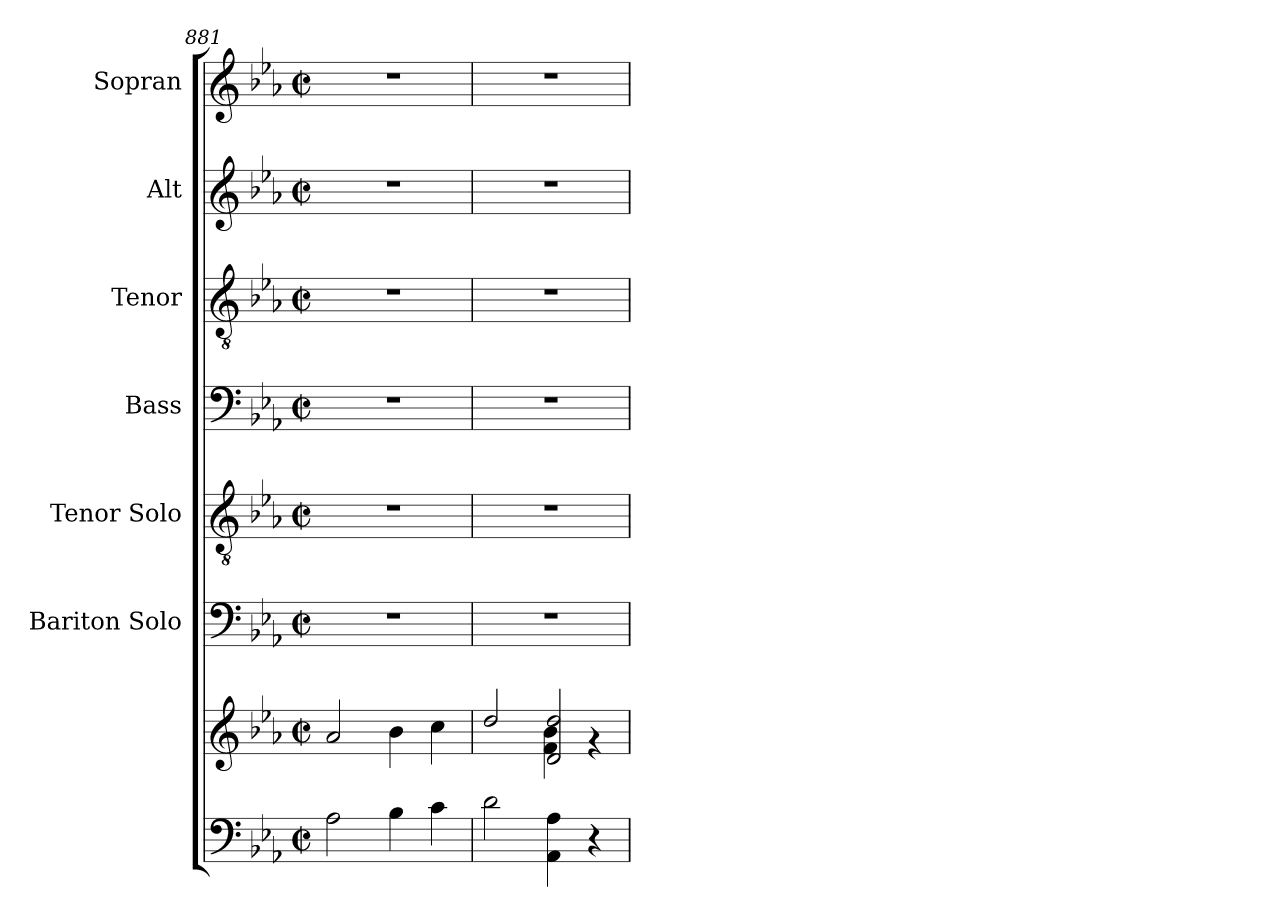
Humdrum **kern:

**kern	**kern	**kern	**kern	**kern	**kern	**kern	**kern
*part7	*part7	*part6	*part5	*part4	*part3	*part2	*part1
*staff8	*staff7	*staff6	*staff5	*staff4	*staff3	*staff2	*staff1
*	*	*I"Bariton Solo	*I"Tenor Solo	*I"Bass	*I"Tenor	*I"Alt	*I"Sopran
*	*	*	*	*I'B.	*I'T.	*I'A.	*I'S.
!!LO:PB:g=z
*clefF4	*clefG2	*clefF4	*clefGv2	*clefF4	*clefGv2	*clefG2	*clefG2
*k[b-e-a-]	*k[b-e-a-]	*k[b-e-a-]	*k[b-e-a-]	*k[b-e-a-]	*k[b-e-a-]	*k[b-e-a-]	*k[b-e-a-]
*E-:	*E-:	*E-:	*E-:	*E-:	*E-:	*E-:	*E-:
*M2/2	*M2/2	*M2/2	*M2/2	*M2/2	*M2/2	*M2/2	*M2/2
*met(c|)	*met(c|)	*met(c|)	*met(c|)	*met(c|)	*met(c|)	*met(c|)	*met(c|)
=881	=881	=881	=881	=881	=881	=881	=881
2A-\	2a-/	1r	1r	1r	1r	1r	1r
4B-\	4b-\	.	.	.	.	.	.
4c\	4cc\	.	.	.	.	.	.
=882	=882	=882	=882	=882	=882	=882	=882
*	*^	*	*	*	*	*	*
2d\	2dd/	2ryy	1r	1r	1r	1r	1r	1r
4AA-\ 4A-\	2d/ 2dd/	4f\ 4b-\	.	.	.	.	.	.
4r	.	4rg	.	.	.	.	.	.
*	*v	*v	*	*	*	*	*	*
=	=	=	=	=	=	=	=
*-	*-	*-	*-	*-	*-	*-	*-
